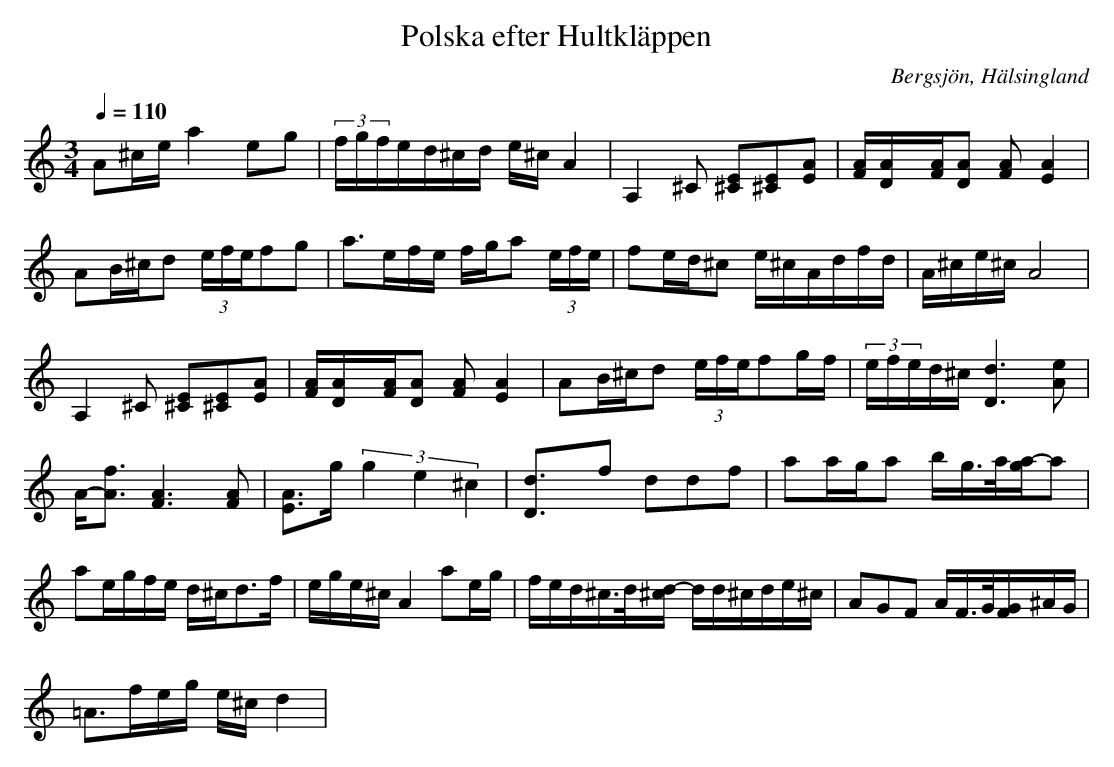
X:1
T:Polska efter Hultkläppen
O: Bergsjön, Hälsingland
M:3/4
L:1/16
Q:1/4=110
K:Am
A2^cea4e2g2                      | (3fgfed^cd          e^cA4         | A,4^C2        [E2^C2][E2^C2][A2E2] | [AF][AD]x[AF][A2D2]  [A2F2][A4E4] |
A2B^cd2     (3efef2g2            | a3efe               fga2 (3efe    | f2ed^c2       e^cAdfd              | A^ce^cA8                          |
A,4^C2      [E2^C2][E2^C2][A2E2] | [AF][AD]x[AF][A2D2] [A2F2] [A4E4] | A2B^cd2       (3efef2gf            | (3efed^c[d6D6][e2A2]              |
A-[f3A3]    [A6F6][A2F2]         | [A3E3]g             (3g4e4^c4     | [d3D3]xf2     d2d2f2               | a2aga2               bg>a[a-g]a2  |
a2egfe      d^c2<d2f             | ege^cA4a2eg                       | fed^c>d[d-^c] dd^cde^c             | A2G2F2               AF>G[GF]^AG  |
=A3feg      e^cd4                |
